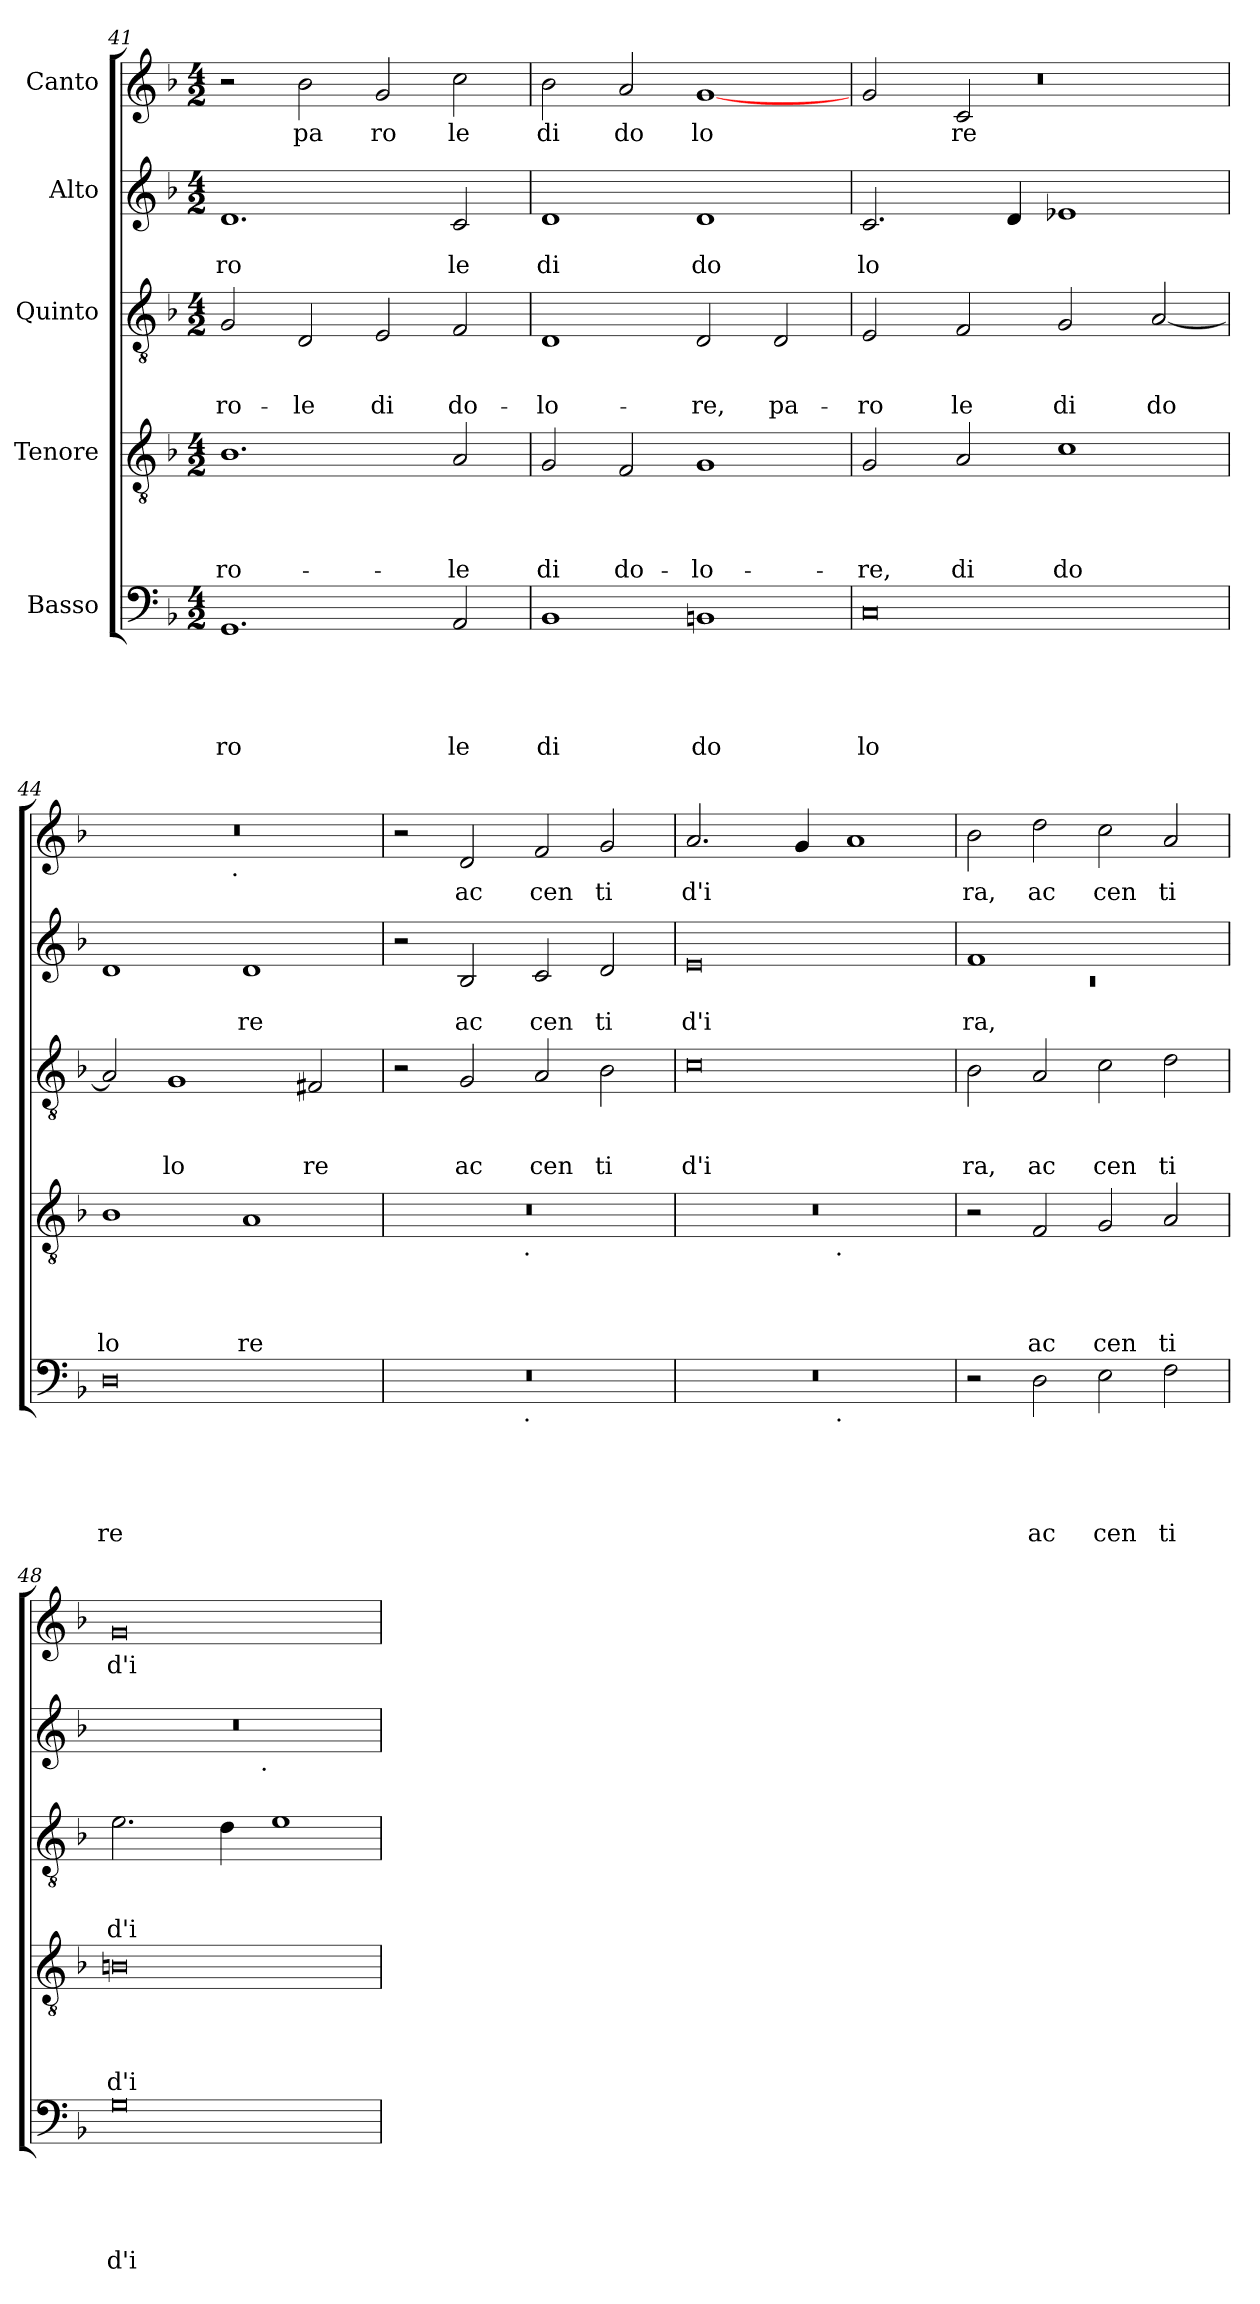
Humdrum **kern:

**kern	**text	**text	**text	**text	**text	**kern	**text	**text	**text	**text	**kern	**text	**text	**text	**kern	**text	**text	**kern	**text
*part5	*part5	*part5	*part5	*part5	*part5	*part4	*part4	*part4	*part4	*part4	*part3	*part3	*part3	*part3	*part2	*part2	*part2	*part1	*part1
*staff5	*staff5	*staff5	*staff5	*staff5	*staff5	*staff4	*staff4	*staff4	*staff4	*staff4	*staff3	*staff3	*staff3	*staff3	*staff2	*staff2	*staff2	*staff1	*staff1
*I"Basso	*	*	*	*	*	*I"Tenore	*	*	*	*	*I"Quinto	*	*	*	*I"Alto	*	*	*I"Canto	*
*clefF4	*	*	*	*	*	*clefGv2	*	*	*	*	*clefGv2	*	*	*	*clefG2	*	*	*clefG2	*
*k[b-]	*	*	*	*	*	*k[b-]	*	*	*	*	*k[b-]	*	*	*	*k[b-]	*	*	*k[b-]	*
*F:	*	*	*	*	*	*F:	*	*	*	*	*F:	*	*	*	*F:	*	*	*F:	*
*M4/2	*	*	*	*	*	*M4/2	*	*	*	*	*M4/2	*	*	*	*M4/2	*	*	*M4/2	*
=41	=41	=41	=41	=41	=41	=41	=41	=41	=41	=41	=41	=41	=41	=41	=41	=41	=41	=41	=41
!	!	!	!	!	!LO:LY:b	!	!	!	!	!LO:LY:b	!	!	!	!LO:LY:b	!	!	!LO:LY:b	!	!
1.GG	.	.	.	.	ro	1.B-	.	.	.	-ro-	2G/	.	.	-ro-	1.d	.	ro	2r	.
!	!	!	!	!	!	!	!	!	!	!	!	!	!	!LO:LY:b	!	!	!	!	!LO:LY:b
.	.	.	.	.	.	.	.	.	.	.	2D/	.	.	-le	.	.	.	2b-\	pa
!	!	!	!	!	!	!	!	!	!	!	!	!	!	!LO:LY:b	!	!	!	!	!LO:LY:b
.	.	.	.	.	.	.	.	.	.	.	2E/	.	.	di	.	.	.	2g/	ro
!	!	!	!	!	!LO:LY:b	!	!	!	!	!LO:LY:b	!	!	!	!LO:LY:b	!	!	!LO:LY:b	!	!LO:LY:b
2AA/	.	.	.	.	le	2A/	.	.	.	-le	2F/	.	.	do-	2c/	.	le	2cc\	le
=42	=42	=42	=42	=42	=42	=42	=42	=42	=42	=42	=42	=42	=42	=42	=42	=42	=42	=42	=42
!	!	!	!	!	!LO:LY:b	!	!	!	!	!LO:LY:b	!	!	!	!LO:LY:b	!	!	!LO:LY:b	!	!LO:LY:b
1BB-	.	.	.	.	di	2G/	.	.	.	di	1D	.	.	-lo-	1d	.	di	2b-\	di
!	!	!	!	!	!	!	!	!	!	!LO:LY:b	!	!	!	!	!	!	!	!	!LO:LY:b
.	.	.	.	.	.	2F/	.	.	.	do-	.	.	.	.	.	.	.	2a/	do
!	!	!	!	!	!LO:LY:b	!	!	!	!	!LO:LY:b	!	!	!	!LO:LY:b	!	!	!LO:LY:b	!	!LO:LY:b
1BBn	.	.	.	.	do	1G	.	.	.	-lo-	2D/	.	.	-re,	1d	.	do	[>1g	lo
!	!	!	!	!	!	!	!	!	!	!	!	!	!	!LO:LY:b	!	!	!	!	!
.	.	.	.	.	.	.	.	.	.	.	2D/	.	.	pa-	.	.	.	.	.
!!LO:PB:g=z
=43	=43	=43	=43	=43	=43	=43	=43	=43	=43	=43	=43	=43	=43	=43	=43	=43	=43	=43	=43
*	*	*	*	*	*	*	*	*	*	*	*	*	*	*	*	*	*	*^	*
*	*	*	*	*	*	*	*	*	*	*	*	*	*	*	*	*	*	*	*^	*
!	!	!	!	!	!LO:LY:b	!	!	!	!	!LO:LY:b	!	!	!	!LO:LY:b	!	!	!LO:LY:b	!	!	!LO:N:vis=1	!
0C	.	.	.	.	lo	2G/	.	.	.	-re,	2E/	.	.	-ro	2.c/	.	lo	16ryy	2g/	0r	.
.	.	.	.	.	.	.	.	.	.	.	.	.	.	.	.	.	.	1ryy	.	.	.
!	!	!	!	!	!	!	!	!	!	!LO:LY:b	!	!	!	!LO:LY:b	!	!	!	!	!	!	!LO:LY:b
.	.	.	.	.	.	2A/	.	.	.	di	2F/	.	.	le	.	.	.	.	2c/	.	re
.	.	.	.	.	.	.	.	.	.	.	.	.	.	.	4d/	.	.	.	.	.	.
!	!	!	!	!	!	!	!	!	!	!LO:LY:b	!	!	!	!LO:LY:b	!	!	!	!	!	!	!
.	.	.	.	.	.	1c	.	.	.	do	2G/	.	.	di	1e-X	.	.	.	1ryy	.	.
.	.	.	.	.	.	.	.	.	.	.	.	.	.	.	.	.	.	2...ryy	.	.	.
!	!	!	!	!	!	!	!	!	!	!	!	!	!	!LO:LY:b	!	!	!	!	!	!	!
.	.	.	.	.	.	.	.	.	.	.	[<2A/	.	.	do	.	.	.	.	.	.	.
*	*	*	*	*	*	*	*	*	*	*	*	*	*	*	*	*	*	*v	*v	*v	*
=44	=44	=44	=44	=44	=44	=44	=44	=44	=44	=44	=44	=44	=44	=44	=44	=44	=44	=44	=44
!	!	!	!	!	!LO:LY:b	!	!	!	!	!LO:LY:b	!	!	!	!	!	!	!	!	!
*	*	*	*	*	*	*	*	*	*	*	*	*	*	*	*	*	*	*^	*
0D	.	.	.	.	re	1B-	.	.	.	lo	2A/]	.	.	.	1d	.	.	0r	2ryy	.
!	!	!	!	!	!	!	!	!	!	!	!	!	!	!LO:LY:b	!	!	!	!	!	!
.	.	.	.	.	.	.	.	.	.	.	1G	.	.	lo	.	.	.	.	4...ryy	.
!	!	!	!	!	!	!	!	!	!	!	!	!	!	!	!	!	!	!	!LO:TX:b:t=.	!
.	.	.	.	.	.	.	.	.	.	.	.	.	.	.	.	.	.	.	1ryy	.
!	!	!	!	!	!	!	!	!	!	!LO:LY:b	!	!	!	!	!	!	!LO:LY:b	!	!	!
.	.	.	.	.	.	1A	.	.	.	re	.	.	.	.	1d	.	re	.	.	.
!	!	!	!	!	!	!	!	!	!	!	!	!	!	!LO:LY:b	!	!	!	!	!	!
.	.	.	.	.	.	.	.	.	.	.	2F#X/	.	.	re	.	.	.	.	.	.
.	.	.	.	.	.	.	.	.	.	.	.	.	.	.	.	.	.	.	32ryy	.
*	*	*	*	*	*	*	*	*	*	*	*	*	*	*	*	*	*	*v	*v	*
=45	=45	=45	=45	=45	=45	=45	=45	=45	=45	=45	=45	=45	=45	=45	=45	=45	=45	=45	=45
*^	*	*	*	*	*	*^	*	*	*	*	*	*	*	*	*	*	*	*	*
0r	2ryy	.	.	.	.	.	0r	2ryy	.	.	.	.	2r	.	.	.	2r	.	.	2r	.
!	!	!	!	!	!	!	!	!	!	!	!	!	!	!	!	!LO:LY:b	!	!	!LO:LY:b	!	!LO:LY:b
.	4...ryy	.	.	.	.	.	.	4...ryy	.	.	.	.	2G/	.	.	ac	2B-/	.	ac	2d/	ac
!	!	!	!	!	!	!	!	!LO:TX:b:t=.	!	!	!	!	!	!	!	!	!	!	!	!	!
!	!LO:TX:b:t=.	!	!	!	!	!	!	!	!	!	!	!	!	!	!	!	!	!	!	!	!
.	1ryy	.	.	.	.	.	.	1ryy	.	.	.	.	.	.	.	.	.	.	.	.	.
!	!	!	!	!	!	!	!	!	!	!	!	!	!	!	!	!LO:LY:b	!	!	!LO:LY:b	!	!LO:LY:b
.	.	.	.	.	.	.	.	.	.	.	.	.	2A/	.	.	cen	2c/	.	cen	2f/	cen
!	!	!	!	!	!	!	!	!	!	!	!	!	!	!	!	!LO:LY:b	!	!	!LO:LY:b	!	!LO:LY:b
.	.	.	.	.	.	.	.	.	.	.	.	.	2B-\	.	.	ti	2d/	.	ti	2g/	ti
.	32ryy	.	.	.	.	.	.	32ryy	.	.	.	.	.	.	.	.	.	.	.	.	.
=46	=46	=46	=46	=46	=46	=46	=46	=46	=46	=46	=46	=46	=46	=46	=46	=46	=46	=46	=46	=46	=46
!	!	!	!	!	!	!	!	!	!	!	!	!	!	!	!	!LO:LY:b	!	!	!LO:LY:b	!	!LO:LY:b
0r	2ryy	.	.	.	.	.	0r	2ryy	.	.	.	.	0c	.	.	d'i	0e	.	d'i	2.a/	d'i
.	4...ryy	.	.	.	.	.	.	4...ryy	.	.	.	.	.	.	.	.	.	.	.	.	.
.	.	.	.	.	.	.	.	.	.	.	.	.	.	.	.	.	.	.	.	4g/	.
!	!	!	!	!	!	!	!	!LO:TX:b:t=.	!	!	!	!	!	!	!	!	!	!	!	!	!
!	!LO:TX:b:t=.	!	!	!	!	!	!	!	!	!	!	!	!	!	!	!	!	!	!	!	!
.	1ryy	.	.	.	.	.	.	1ryy	.	.	.	.	.	.	.	.	.	.	.	.	.
.	.	.	.	.	.	.	.	.	.	.	.	.	.	.	.	.	.	.	.	1a	.
.	32ryy	.	.	.	.	.	.	32ryy	.	.	.	.	.	.	.	.	.	.	.	.	.
=47	=47	=47	=47	=47	=47	=47	=47	=47	=47	=47	=47	=47	=47	=47	=47	=47	=47	=47	=47	=47	=47
*	*	*	*	*	*	*	*	*	*	*	*	*	*	*	*	*	*^	*	*	*	*
!	!	!	!	!	!	!	!	!	!	!	!	!	!	!	!	!LO:LY:b	!	!LO:N:vis=1	!	!LO:LY:b	!	!LO:LY:b
*v	*v	*	*	*	*	*	*	*	*	*	*	*	*	*	*	*	*	*	*	*	*	*
*	*	*	*	*	*	*v	*v	*	*	*	*	*	*	*	*	*	*	*	*	*	*
2r	.	.	.	.	.	2r	.	.	.	.	2B-\	.	.	ra,	1f	0rc	.	ra,	2b-\	ra,
!	!	!	!	!	!LO:LY:b	!	!	!	!	!LO:LY:b	!	!	!	!LO:LY:b	!	!	!	!	!	!LO:LY:b
2D\	.	.	.	.	ac	2F/	.	.	.	ac	2A/	.	.	ac	.	.	.	.	2dd\	ac
!	!	!	!	!	!LO:LY:b	!	!	!	!	!LO:LY:b	!	!	!	!LO:LY:b	!	!	!	!	!	!LO:LY:b
2E\	.	.	.	.	cen	2G/	.	.	.	cen	2c\	.	.	cen	1ryy	.	.	.	2cc\	cen
!	!	!	!	!	!LO:LY:b	!	!	!	!	!LO:LY:b	!	!	!	!LO:LY:b	!	!	!	!	!	!LO:LY:b
2F\	.	.	.	.	ti	2A/	.	.	.	ti	2d\	.	.	ti	.	.	.	.	2a/	ti
=48	=48	=48	=48	=48	=48	=48	=48	=48	=48	=48	=48	=48	=48	=48	=48	=48	=48	=48	=48	=48
!	!	!	!	!	!LO:LY:b	!	!	!	!	!LO:LY:b	!	!	!	!LO:LY:b	!	!	!	!	!	!LO:LY:b
0G	.	.	.	.	d'i	0Bn	.	.	.	d'i	2.e\	.	.	d'i	0r	2ryy	.	.	0g	d'i
.	.	.	.	.	.	.	.	.	.	.	.	.	.	.	.	4...ryy	.	.	.	.
.	.	.	.	.	.	.	.	.	.	.	4d\	.	.	.	.	.	.	.	.	.
!	!	!	!	!	!	!	!	!	!	!	!	!	!	!	!	!LO:TX:b:t=.	!	!	!	!
.	.	.	.	.	.	.	.	.	.	.	.	.	.	.	.	1ryy	.	.	.	.
.	.	.	.	.	.	.	.	.	.	.	1e	.	.	.	.	.	.	.	.	.
.	.	.	.	.	.	.	.	.	.	.	.	.	.	.	.	32ryy	.	.	.	.
*	*	*	*	*	*	*	*	*	*	*	*	*	*	*	*v	*v	*	*	*	*
=	=	=	=	=	=	=	=	=	=	=	=	=	=	=	=	=	=	=	=
*-	*-	*-	*-	*-	*-	*-	*-	*-	*-	*-	*-	*-	*-	*-	*-	*-	*-	*-	*-
